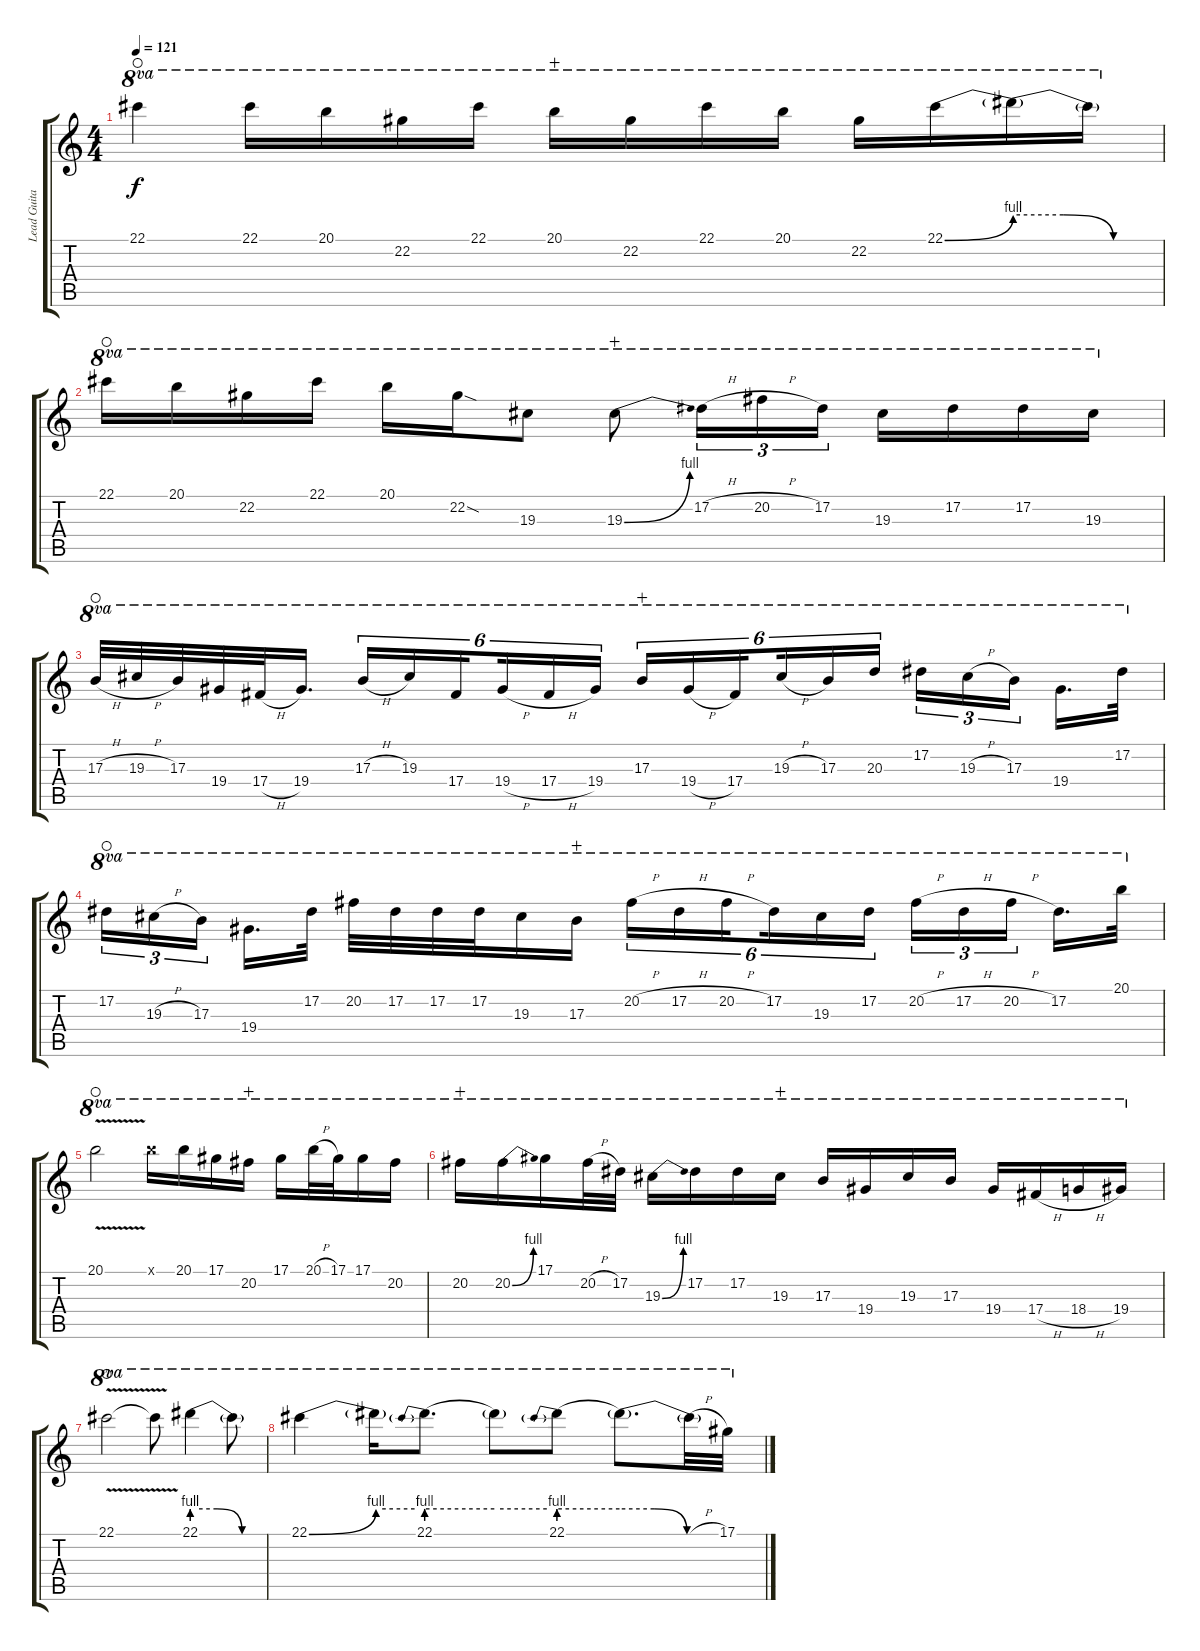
\track ("Lead Guitar" "Lead Guita") {instrument distortionguitar}
\staff {score tabs}
\tuning (Eb4 Bb3 Gb3 Db3 Ab2 Eb2) {hide}
\ts (4 4)
\tempo 121
\clef g2
\ks c
22.1.4{ot 8va dy f waho} 22.1.16{ot 8va} 20.1.16{ot 8va} 22.2.16{ot 8va} 22.1.16{ot 8va} 20.1.16{ot 8va wahc} 22.2.16{ot 8va} 22.1.16{ot 8va} 20.1.16{ot 8va} 22.2.16{ot 8va} 22.1{be (bend 0 0 60 4)}.16{ot 8va} 22.1{be (custom 0 4 20 4 40 0 60 0) t}.16{ot 8va} 22.1{t}.16{ot 8va} |
22.1.16{ot 8va waho} 20.1.16{ot 8va} 22.2.16{ot 8va} 22.1.16{ot 8va} 20.1.16{ot 8va} 22.2{sod}.16{ot 8va} 19.3.8{ot 8va} 19.3{be (bend 0 0 60 4)}.8{ot 8va wahc} 17.2{h}.16{tu (3 2) ot 8va} 20.2{h}.16{tu (3 2) ot 8va} 17.2.16{tu (3 2) ot 8va} 19.3.16{ot 8va} 17.2.16{ot 8va} 17.2.16{ot 8va} 19.3.16{ot 8va} |
17.3{h}.32{ot 8va waho} 19.3{h}.32{ot 8va} 17.3.32{ot 8va} 19.4.32{ot 8va} 17.4{h}.32{ot 8va} 19.4.16{d ot 8va} 17.3{h}.16{tu (6 4) ot 8va} 19.3.16{tu (6 4) ot 8va} 17.4.16{tu (6 4) ot 8va beam splitsecondary} 19.4{h}.16{tu (6 4) ot 8va} 17.4{h}.16{tu (6 4) ot 8va} 19.4.16{tu (6 4) ot 8va} 17.3.16{tu (6 4) ot 8va wahc} 19.4{h}.16{tu (6 4) ot 8va} 17.4.16{tu (6 4) ot 8va beam splitsecondary} 19.3{h}.16{tu (6 4) ot 8va} 17.3.16{tu (6 4) ot 8va} 20.3.16{tu (6 4) ot 8va} 17.2.16{tu (3 2) ot 8va} 19.3{h}.16{tu (3 2) ot 8va} 17.3.16{tu (3 2) ot 8va beam splitsecondary} 19.4.16{d ot 8va} 17.2.32{ot 8va} |
17.2.16{tu (3 2) ot 8va waho} 19.3{h}.16{tu (3 2) ot 8va} 17.3.16{tu (3 2) ot 8va beam splitsecondary} 19.4.16{d ot 8va} 17.2.32{ot 8va} 20.2.32{ot 8va} 17.2.32{ot 8va} 17.2.32{ot 8va} 17.2.32{ot 8va} 19.3.16{ot 8va} 17.3.16{ot 8va wahc} 20.2{h}.16{tu (6 4) ot 8va} 17.2{h}.16{tu (6 4) ot 8va} 20.2{h}.16{tu (6 4) ot 8va beam splitsecondary} 17.2.16{tu (6 4) ot 8va} 19.3.16{tu (6 4) ot 8va} 17.2.16{tu (6 4) ot 8va} 20.2{h}.16{tu (3 2) ot 8va} 17.2{h}.16{tu (3 2) ot 8va} 20.2{h}.16{tu (3 2) ot 8va beam splitsecondary} 17.2.16{d ot 8va} 20.1.32{ot 8va} |
20.1{v}.2{ot 8va waho} 20.1{x}.16{ot 8va} 20.1.16{ot 8va} 17.1.16{ot 8va} 20.2.16{ot 8va wahc} 17.1.16{ot 8va} 20.1{h}.32{ot 8va} 17.1.32{ot 8va} 17.1.16{ot 8va} 20.2.16{ot 8va} |
20.2.16{ot 8va wahc} 20.2{be (bend 0 0 60 4)}.16{ot 8va} 17.1.16{ot 8va} 20.2{h}.32{ot 8va} 17.2.32{ot 8va} 19.3{be (bend 0 0 60 4)}.16{ot 8va} 17.2.16{ot 8va} 17.2.16{ot 8va} 19.3.16{ot 8va wahc} 17.3.16{ot 8va} 19.4.16{ot 8va} 19.3.16{ot 8va} 17.3.16{ot 8va} 19.4.16{ot 8va} 17.4{h}.16{ot 8va} 18.4{h}.16{ot 8va} 19.4.16{ot 8va} |
22.1{v}.2{ot 8va waho} 22.1{t}.8{ot 8va} 22.1{be (custom 0 4 20 4 40 0 60 0)}.4{ot 8va} 22.1{t}.8{ot 8va} |
22.1{be (bend 0 0 60 4)}.4{ot 8va} 22.1{be (hold 0 4 60 4) t}.16{ot 8va} 22.1{be (prebend 0 4 60 4)}.8{d ot 8va} 22.1{be (hold 0 4 60 4) t}.8{ot 8va} 22.1{be (prebend 0 4 60 4)}.8{ot 8va} 22.1{be (custom 0 4 20 4 40 0 60 0) t}.8{d ot 8va} 22.1{h t}.32{ot 8va} 17.1.32{ot 8va}
